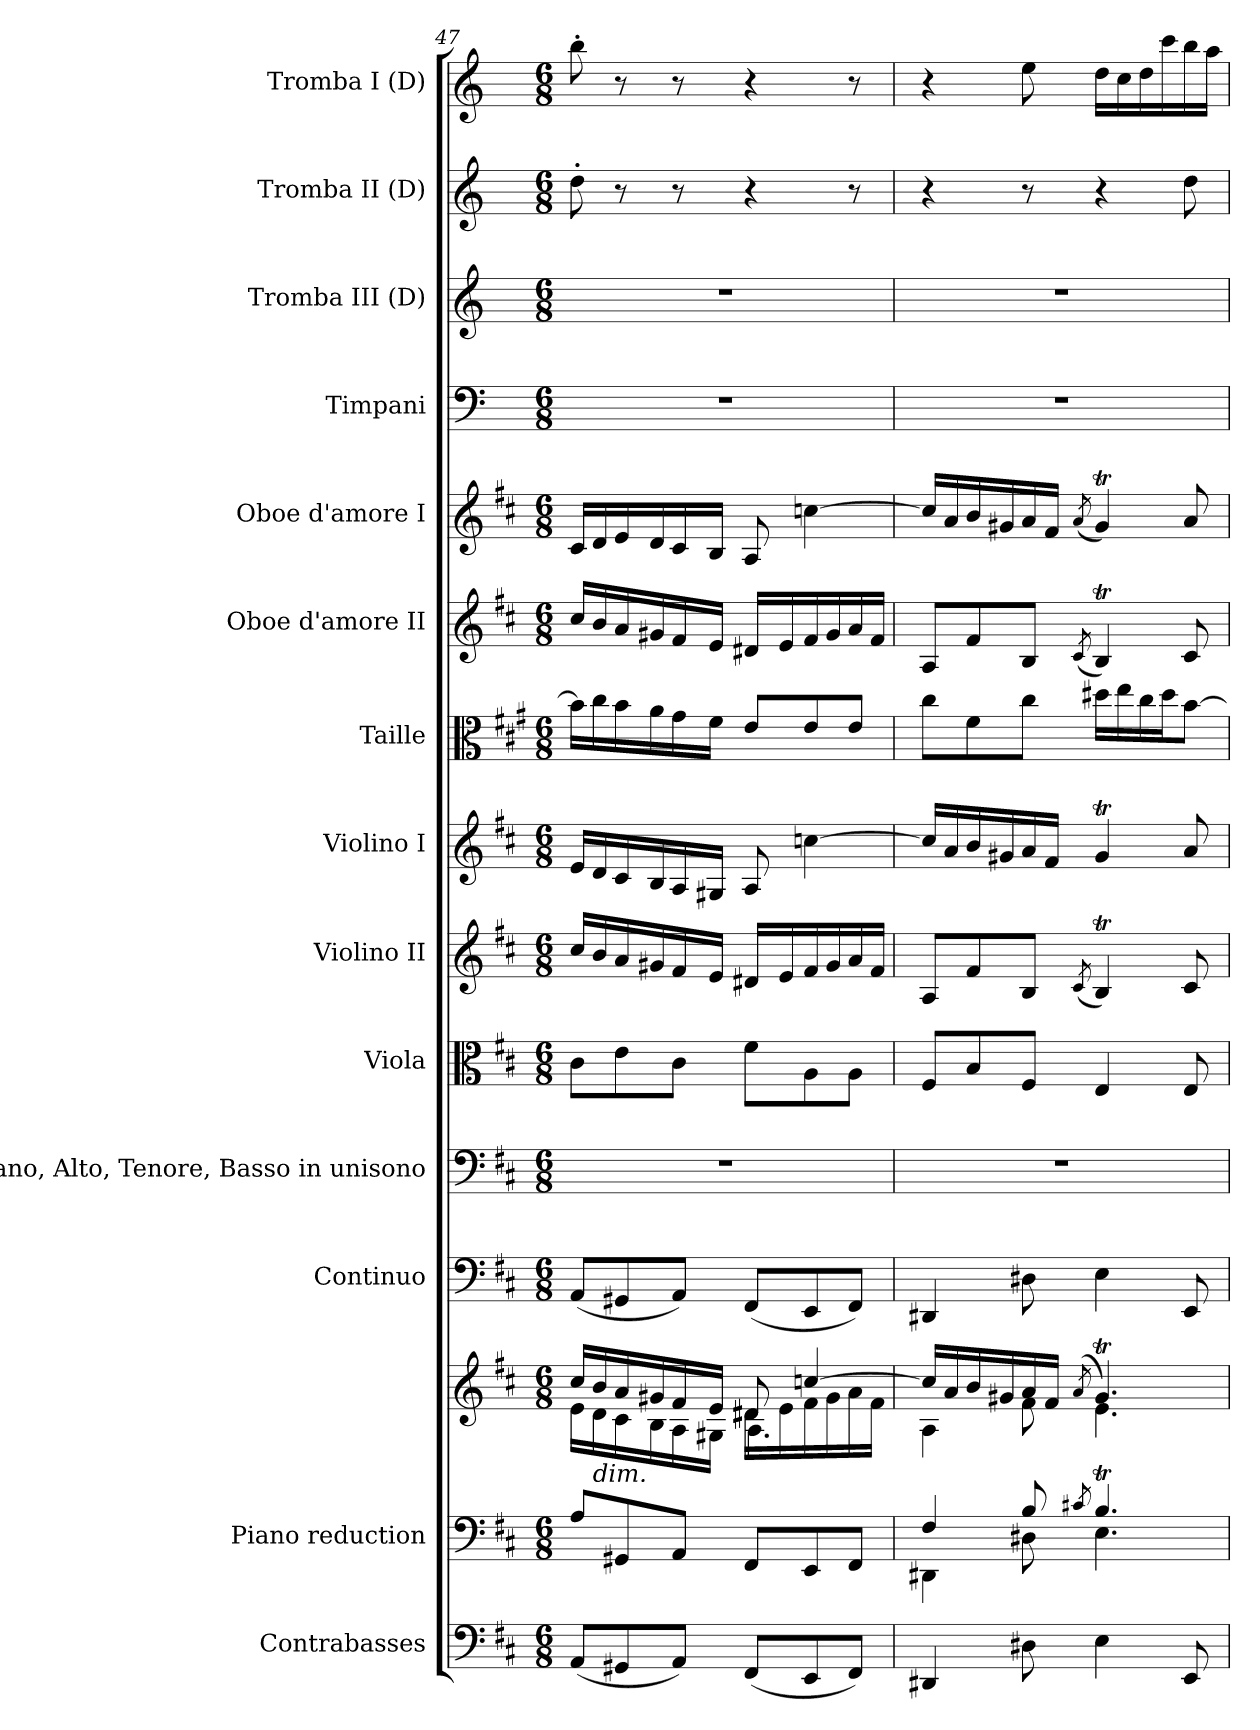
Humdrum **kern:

**kern	**kern	**kern	**kern	**kern	**kern	**kern	**kern	**kern	**kern	**kern	**kern	**kern	**kern	**kern
*part14	*part13	*part13	*part12	*part11	*part10	*part9	*part8	*part7	*part6	*part5	*part4	*part3	*part2	*part1
*staff15	*staff14	*staff13	*staff12	*staff11	*staff10	*staff9	*staff8	*staff7	*staff6	*staff5	*staff4	*staff3	*staff2	*staff1
*I"Contrabasses	*I"Piano reduction	*	*I"Continuo	*I"Soprano, Alto, Tenore, Basso in unisono	*I"Viola	*I"Violino II	*I"Violino I	*I"Taille	*I"Oboe d'amore II	*I"Oboe d'amore I	*I"Timpani	*I"Tromba III (D)	*I"Tromba II (D)	*I"Tromba I (D)
*I'Cbs.	*I'Pno	*	*	*	*	*	*	*	*I'Ob	*I'Ob	*I'Timp	*	*	*
*clefF4	*clefF4	*clefG2	*clefF4	*clefF4	*clefC3	*clefG2	*clefG2	*clefC3	*clefG2	*clefG2	*clefF4	*clefG2	*clefG2	*clefG2
*ITrd7c12	*	*	*	*	*	*	*	*ITrd4c7	*	*	*	*ITrd-1c-2	*ITrd-1c-2	*ITrd-1c-2
*k[f#c#]	*k[f#c#]	*k[f#c#]	*k[f#c#]	*k[f#c#]	*k[f#c#]	*k[f#c#]	*k[f#c#]	*k[f#c#]	*k[f#c#]	*k[f#c#]	*k[]	*k[f#c#]	*k[f#c#]	*k[f#c#]
*M6/8	*M6/8	*M6/8	*M6/8	*M6/8	*M6/8	*M6/8	*M6/8	*M6/8	*M6/8	*M6/8	*M6/8	*M6/8	*M6/8	*M6/8
=47	=47	=47	=47	=47	=47	=47	=47	=47	=47	=47	=47	=47	=47	=47
*	*	*^	*	*	*	*	*	*	*	*	*	*	*	*
*	*	*	*^	*	*	*	*	*	*	*	*	*	*	*	*
(8AAA/L	8A/L	16cc#/LL	16e\LL	4.ryy	(8AA/L	2.r	8c#\L	16cc#/LL	16e/LL	16e\LL]	16cc#/LL	16c#/LL	2.r	2.r	8ee'\	8ccc#'\
!	!	!LO:TX:b:i:t=dim.	!	!	!	!	!	!	!	!	!	!	!	!	!	!
.	.	16b/	16d\	.	.	.	.	16b/	16d/	16f#\	16b/	16d/	.	.	.	.
8GGG#X/	8GG#X/	16a/	16c#\	.	8GG#X/	.	8e\	16a/	16c#/	16e\	16a/	16e/	.	.	8r	8r
.	.	16g#X/	16B\	.	.	.	.	16g#X/	16B/	16d\	16g#X/	16d/	.	.	.	.
8AAA/J)	8AA/J	16f#/	16A\	.	8AA/J)	.	8c#\J	16f#/	16A/	16c#\	16f#/	16c#/	.	.	8r	8r
.	.	16e/JJ	16G#X\JJ	.	.	.	.	16e/JJ	16G#X/JJ	16B\JJ	16e/JJ	16B/JJ	.	.	.	.
(8FFF#/L	8FF#/L	8d#X/	16d#\LL	4.A\	(8FF#/L	.	8f#\L	16d#X/LL	8A/	8A/L	16d#X/LL	8A/	.	.	4r	4r
.	.	.	16e\	.	.	.	.	16e/	.	.	16e/	.	.	.	.	.
8EEE/	8EE/	[4ccn/	16f#\	.	8EE/	.	8A\	16f#/	[4ccn\	8A/	16f#/	[4ccn\	.	.	.	.
.	.	.	16g#\	.	.	.	.	16g#/	.	.	16g#/	.	.	.	.	.
8FFF#/J)	8FF#/J	.	16a\	.	8FF#/J)	.	8A\J	16a/	.	8A/J	16a/	.	.	.	8r	8r
.	.	.	16f#\JJ	.	.	.	.	16f#/JJ	.	.	16f#/JJ	.	.	.	.	.
*	*	*	*v	*v	*	*	*	*	*	*	*	*	*	*	*	*
!!LO:PB:g=z
=48	=48	=48	=48	=48	=48	=48	=48	=48	=48	=48	=48	=48	=48	=48	=48
*	*^	*	*	*	*	*	*	*	*	*	*	*	*	*	*
4DDD#X	4F#/	4DD#X\	16cc/LL]	4A\	4DD#X/	2.r	8F#/L	8A/L	16cc/LL]	8f#\L	8A/L	16cc/LL]	2.r	2.r	4r	4r
.	.	.	16a/	.	.	.	.	.	16a/	.	.	16a/	.	.	.	.
.	.	.	16b/	.	.	.	8B/	8f#/	16b/	8B\	8f#/	16b/	.	.	.	.
.	.	.	16g#X/	.	.	.	.	.	16g#X/	.	.	16g#X/	.	.	.	.
8DD#X	8B/	8D#X\	16a/	8f#\	8D#X\	.	8F#/J	8B/J	16a/	8f#\J	8B/J	16a/	.	.	8r	8ff#\
.	.	.	16f#/JJ	.	.	.	.	.	16f#/JJ	.	.	16f#/JJ	.	.	.	.
.	8qc#X/	.	(8qa/	.	.	.	.	(8qc#/	.	.	(8qc#/	(8qa/	.	.	.	.
4EE	4.BT/	4.E\	4.g#t/)	4.e\	4E\	.	4E/	4BT/)	4g#t/	16g#X\LL	4BT/)	4g#t/)	.	.	4r	16ee\LL
.	.	.	.	.	.	.	.	.	.	16a\	.	.	.	.	.	16dd\
.	.	.	.	.	.	.	.	.	.	16f#\	.	.	.	.	.	16ee\
.	.	.	.	.	.	.	.	.	.	16g#\J	.	.	.	.	.	16ddd\
8EEE	.	.	.	.	8EE/	.	8E/	8c#/	8a/	[8e\J	8c#/	8a/	.	.	8ee\	16ccc#\
.	.	.	.	.	.	.	.	.	.	.	.	.	.	.	.	16bb\JJ
*	*v	*v	*	*	*	*	*	*	*	*	*	*	*	*	*	*
*	*	*v	*v	*	*	*	*	*	*	*	*	*	*	*	*
=	=	=	=	=	=	=	=	=	=	=	=	=	=	=
*-	*-	*-	*-	*-	*-	*-	*-	*-	*-	*-	*-	*-	*-	*-
